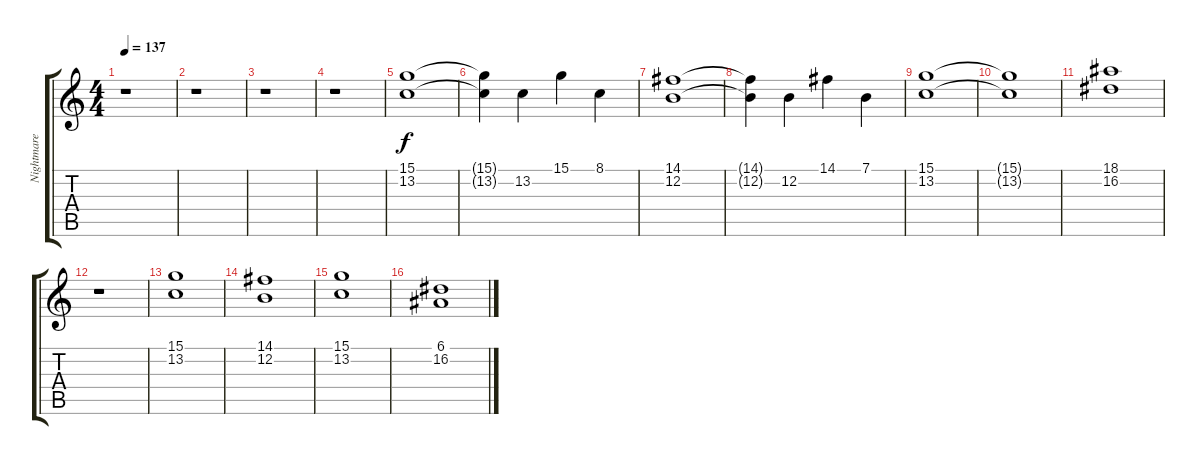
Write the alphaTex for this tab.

\track ("Nightmare Industries Syntezer 1" "Nightmare ") {instrument stringensemble1}
\staff {score tabs}
\tuning (E4 B3 G3 D3 A2 E2) {hide}
\ts (4 4)
\tempo 137
\clef g2
\ks c
r.1{dy f} |
r.1 |
r.1 |
r.1 |
(15.1 13.2).1 |
(15.1{t} 13.2{t}).4 13.2.4 15.1.4 8.1.4 |
(14.1 12.2).1 |
(14.1{t} 12.2{t}).4 12.2.4 14.1.4 7.1.4 |
(15.1 13.2).1 |
(15.1{t} 13.2{t}).1 |
(18.1 16.2).1 |
r.1 |
(15.1 13.2).1 |
(14.1 12.2).1 |
(15.1 13.2).1 |
(6.1 16.2).1
